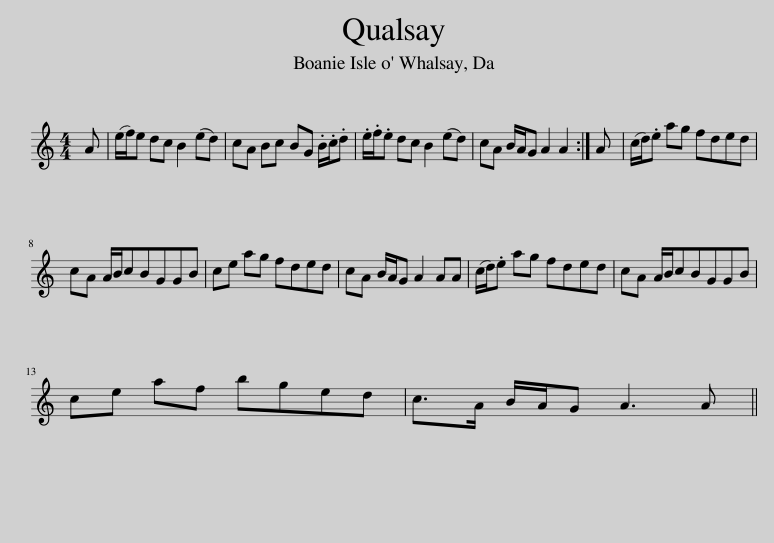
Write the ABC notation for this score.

X:1
L:1/8
M:4/4
I:linebreak $
K:C
V:1 treble
V:1
 A | (e/f/)e dc B2 (ed) | cA Bc BG .B/.c/.d | .e/.f/.e dc B2 (ed) | cA B/A/G A2 A2 :| %5
 A | (c/d/).e ag fded |$ cA A/B/cBGGB | ce ag fded | cA B/A/G A2 AA | %10
 (c/d/).e ag fded | cA A/B/cBGGB |$ ce af bged | c>A B/A/G A3 A || %14
